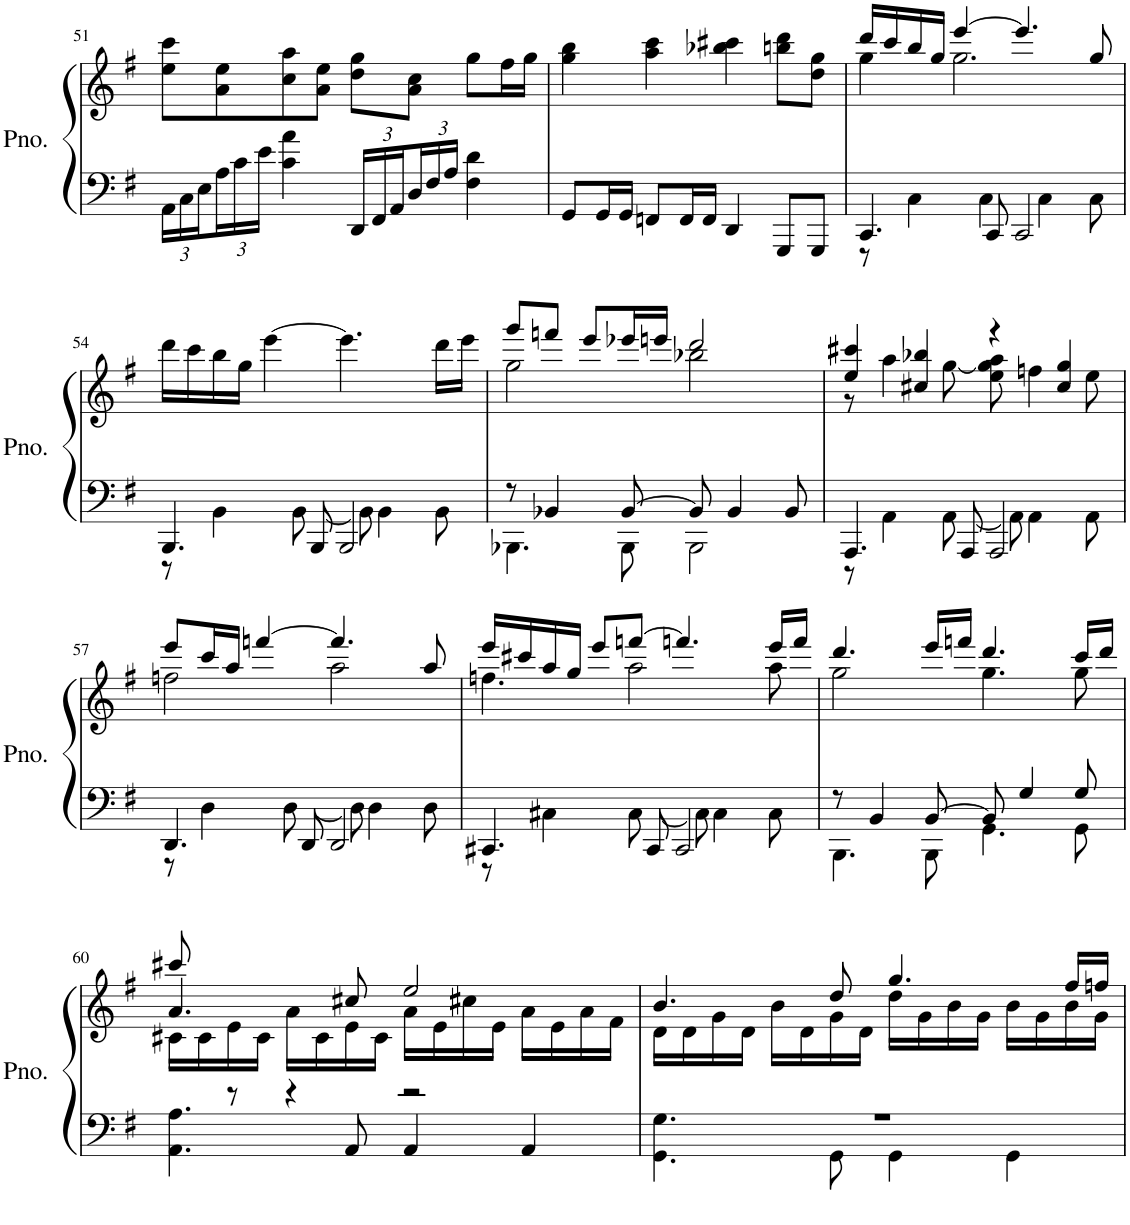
**kern	**kern
*part1	*part1
*staff2	*staff1
*I"Piano	*
*I'Pno.	*
!!LO:PB:g=z
*clefF4	*clefG2
*k[f#]	*k[f#]
*M4/4	*M4/4
*Xbrackettup	*
=51	=51
24AA\LL	8ee\ 8ccc\L
24C\	.
24E\	.
24A\	8a\ 8ee\
24c\	.
24e\JJ	.
4c\ 4a\	8cc\ 8aa\
.	8a\ 8ee\J
24DD/LL	8dd\ 8gg\L
24FF#/	.
24AA/	.
24D/	8a\ 8cc\J
24F#/	.
24A/JJ	.
4F#\ 4d\	8gg\L
.	16ff#\L
.	16gg\JJ
=52	=52
8GG/L	4gg\ 4bb\
16GG/L	.
16GG/JJ	.
8FFn/L	4aa\ 4ccc\
16FF/L	.
16FF/JJ	.
4DD/	4bb-X\ 4ccc#X\
8GGG/L	8bbn\ 8ddd\L
8GGG/J	8dd\ 8gg\J
=53	=53
*^	*^
4.CC/	8r	16ddd/LL	4gg\
.	.	16ccc/	.
.	4C\	16bb/	.
.	.	16gg/JJ	.
.	.	[4eee/	2.gg\
8CC/	4C\	.	.
2CC/	.	4.eee/]	.
.	4C\	.	.
.	8C\	8gg/	.
*	*	*v	*v
!!LO:LB:g=z
=54	=54	=54
4.BBB/	8r	16ddd\LL
.	.	16ccc\
.	4BB\	16bb\
.	.	16gg\JJ
.	.	[4eee\
8BBB/	[8BB\	.
2BBB/	8BB\]	4.eee\]
.	4BB\	.
.	8BB\	16ddd\LL
.	.	16eee\JJ
=55	=55	=55
*	*	*^
8r	4.BBB-X\	8ggg/L	2gg\
4BB-X/	.	8fffn/J	.
.	.	8eee/L	.
[8BB-/	8BBB-\	16eee-X/L	.
.	.	16eeen/JJ	.
8BB-/]	2BBB-\	2ddd/	2bb-X\
4BB-/	.	.	.
8BB-/	.	.	.
=56	=56	=56	=56
4.AAA/	8r	4ee/ 4ccc#X/	8r
.	4AA\	.	4aa\
.	.	4cc#X/ 4bb-X/	.
8AAA/	[8AA\	.	[8gg\
2AAA/	8AA\]	4r	8ee\ 8gg\] 8aa\
.	4AA\	.	4ffn\
.	.	4cc#/ 4gg/	.
.	8AA\	.	8ee\
!!LO:LB:g=z	!!
=57	=57	=57	=57
4.DD/	8r	8eee/L	2ffn\
.	4D\	16ccc/L	.
.	.	16aa/JJ	.
.	.	[4fffn/	.
8DD/	[8D\	.	.
2DD/	8D\]	4.fff/]	2aa\
.	4D\	.	.
.	8D\	8aa/	.
=58	=58	=58	=58
4.CC#X/	8r	16eee/LL	4.ffn\
.	.	16ccc#X/	.
.	4C#X\	16aa/	.
.	.	16gg/JJ	.
.	.	8eee/L	.
8CC#/	[8C#\	[8fffn/J	2aa\
2CC#/	8C#\]	4.fffn/]	.
.	4C#\	.	.
.	8C#\	16eee/LL	8aa\
.	.	16fff/JJ	.
=59	=59	=59	=59
8r	4.BBB\	4.ddd/	2gg\
4BB/	.	.	.
[8BB/	8BBB\	16eee/LL	.
.	.	16fffn/JJ	.
8BB/]	4.GG\	4.ddd/	4.gg\
4G/	.	.	.
8G/	8GG\	16ccc/LL	8gg\
.	.	16ddd/JJ	.
*v	*v	*	*
!!LO:LB:g=z
=60	=60	=60
*	*	*^
4.AA\ 4.A\	4.a/	16c#X\LL	8ccc#X/
.	.	16c#\	.
.	.	16e\	8r
.	.	16c#\JJ	.
.	.	16a\LL	4r
.	.	16c#\	.
8AA/	8cc#X/	16e\	.
.	.	16c#\JJ	.
4AA/	2ee/	16a\LL	2r
.	.	16e\	.
.	.	16cc#X\	.
.	.	16e\JJ	.
4AA/	.	16a\LL	.
.	.	16e\	.
.	.	16a\	.
.	.	16f#\JJ	.
*	*	*v	*v
=61	=61	=61
*^	*	*
1r	4.GG\ 4.G\	4.b/	16d\LL
.	.	.	16d\
.	.	.	16g\
.	.	.	16d\JJ
.	.	.	16b\LL
.	.	.	16d\
.	8GG\	8dd/	16g\
.	.	.	16d\JJ
.	4GG\	4.gg/	16dd\LL
.	.	.	16g\
.	.	.	16b\
.	.	.	16g\JJ
.	4GG\	.	16b\LL
.	.	.	16g\
.	.	16ff#/LL	16b\
.	.	16ffn/JJ	16g\JJ
*v	*v	*	*
*	*v	*v
=	=
*-	*-
